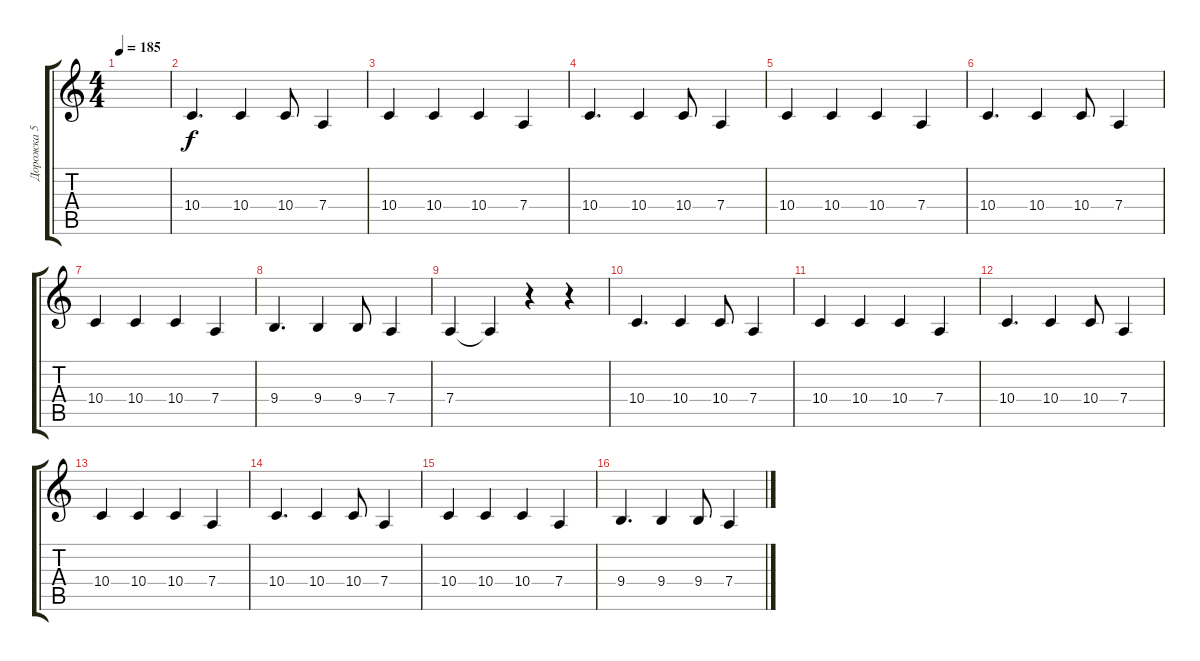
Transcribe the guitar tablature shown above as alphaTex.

\track ("Дорожка 5" "Дорожка 5") {instrument tuba}
\staff {score tabs}
\tuning (E4 B3 G3 D3 A2 E2) {hide}
\ts (4 4)
\tempo 185
\clef g2
\ks c
|
10.4.4{d} 10.4.4 10.4.8 7.4.4 |
10.4.4 10.4.4 10.4.4 7.4.4 |
10.4.4{d} 10.4.4 10.4.8 7.4.4 |
10.4.4 10.4.4 10.4.4 7.4.4 |
10.4.4{d} 10.4.4 10.4.8 7.4.4 |
10.4.4 10.4.4 10.4.4 7.4.4 |
9.4.4{d} 9.4.4 9.4.8 7.4.4 |
7.4.4 7.4{t}.4 r.4 r.4 |
10.4.4{d} 10.4.4 10.4.8 7.4.4 |
10.4.4 10.4.4 10.4.4 7.4.4 |
10.4.4{d} 10.4.4 10.4.8 7.4.4 |
10.4.4 10.4.4 10.4.4 7.4.4 |
10.4.4{d} 10.4.4 10.4.8 7.4.4 |
10.4.4 10.4.4 10.4.4 7.4.4 |
9.4.4{d} 9.4.4 9.4.8 7.4.4
